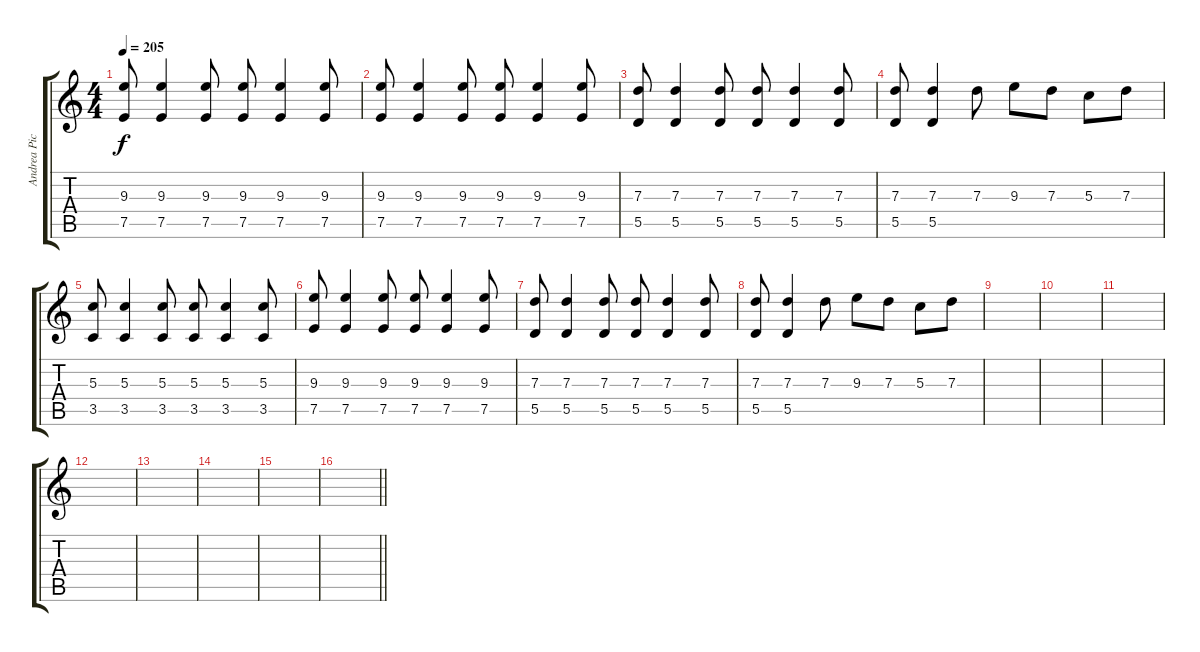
\track ("Andrea Pica" "Andrea Pic") {instrument distortionguitar}
\staff {score tabs}
\tuning (E4 B3 G3 D3 A2 E2) {hide}
\ts (4 4)
\tempo 205
\clef g2
\ks c
(9.3 7.5).8{dy f} (9.3 7.5).4 (9.3 7.5).8 (9.3 7.5).8 (9.3 7.5).4 (9.3 7.5).8 |
(9.3 7.5).8 (9.3 7.5).4 (9.3 7.5).8 (9.3 7.5).8 (9.3 7.5).4 (9.3 7.5).8 |
(7.3 5.5).8 (7.3 5.5).4 (7.3 5.5).8 (7.3 5.5).8 (7.3 5.5).4 (7.3 5.5).8 |
(7.3 5.5).8 (7.3 5.5).4 7.3.8 9.3.8 7.3.8 5.3.8 7.3.8 |
(5.3 3.5).8 (5.3 3.5).4 (5.3 3.5).8 (5.3 3.5).8 (5.3 3.5).4 (5.3 3.5).8 |
(9.3 7.5).8 (9.3 7.5).4 (9.3 7.5).8 (9.3 7.5).8 (9.3 7.5).4 (9.3 7.5).8 |
(7.3 5.5).8 (7.3 5.5).4 (7.3 5.5).8 (7.3 5.5).8 (7.3 5.5).4 (7.3 5.5).8 |
(7.3 5.5).8 (7.3 5.5).4 7.3.8 9.3.8 7.3.8 5.3.8 7.3.8 |
|
|
|
|
|
|
|
\barLineRight lightlight
